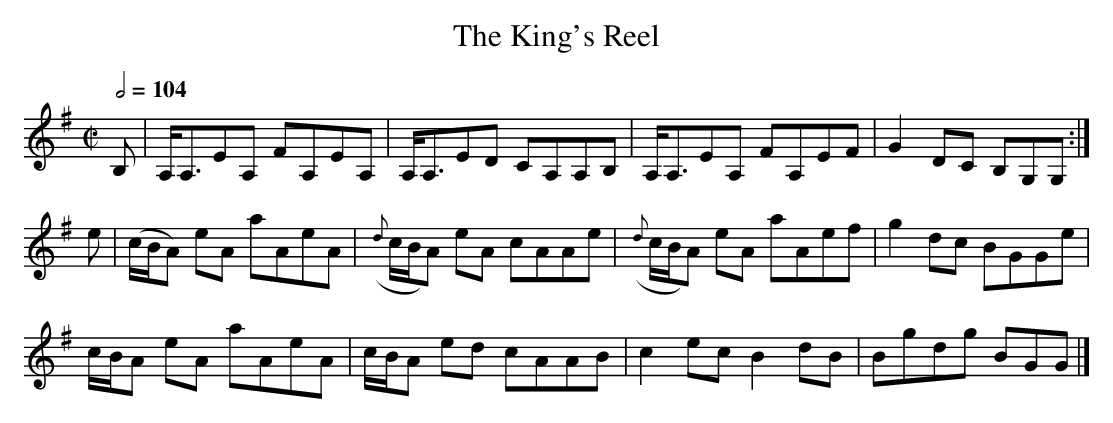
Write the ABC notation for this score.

X:1
T:The King's Reel
M:C|
L:1/8
Q:1/2=104
K:A Dorian
B,|A,<A,EA,   FA,EA,|    A,<A,ED   CA,A,B,|    A,<A,EA,  FA,EF|G2DC B,G,G,:|
e |(c/B/A) eA aAeA  |({d}c/B/A) eA cAAe   |({d}c/B/A) eA aAef |g2dc BGGe   |
    c/B/A  eA aAeA  |    c/B/A  ed cAAB   |    c2     ec B2dB |Bgdg BGG   |]
